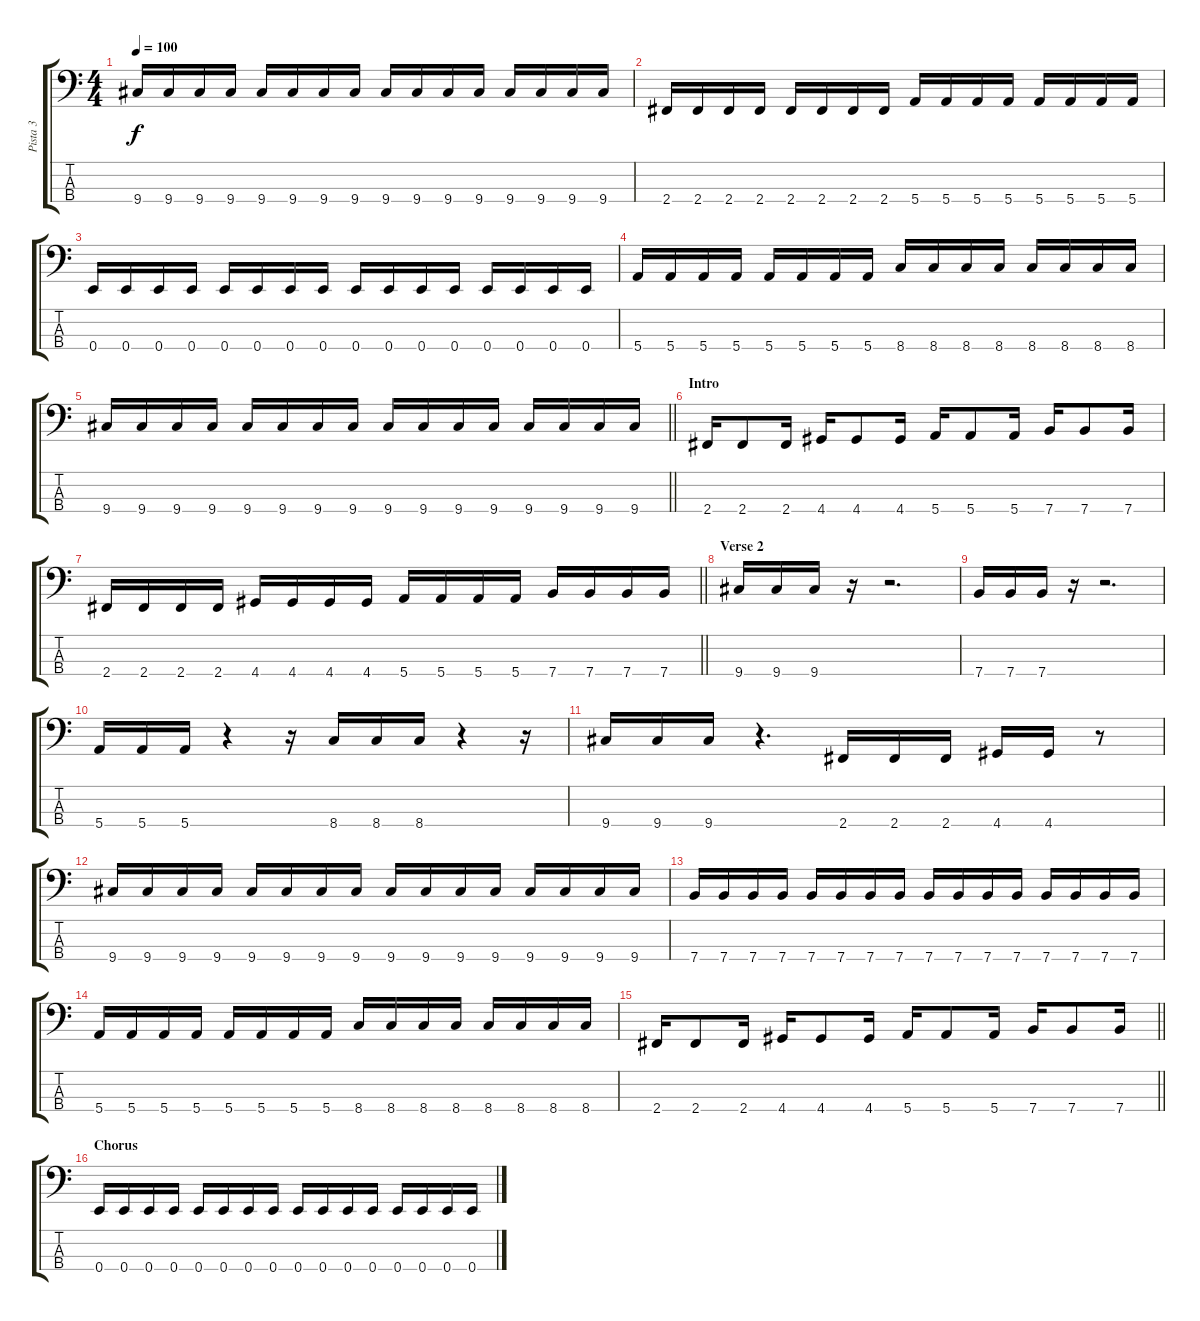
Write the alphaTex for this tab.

\track ("Pista 3" "Pista 3") {instrument electricbasspick}
\staff {score tabs}
\tuning (G2 D2 A1 E1) {hide}
\ts (4 4)
\tempo 100
\clef f4
\ks c
9.4.16{dy f} 9.4.16 9.4.16 9.4.16 9.4.16 9.4.16 9.4.16 9.4.16 9.4.16 9.4.16 9.4.16 9.4.16 9.4.16 9.4.16 9.4.16 9.4.16 |
2.4.16 2.4.16 2.4.16 2.4.16 2.4.16 2.4.16 2.4.16 2.4.16 5.4.16 5.4.16 5.4.16 5.4.16 5.4.16 5.4.16 5.4.16 5.4.16 |
0.4.16 0.4.16 0.4.16 0.4.16 0.4.16 0.4.16 0.4.16 0.4.16 0.4.16 0.4.16 0.4.16 0.4.16 0.4.16 0.4.16 0.4.16 0.4.16 |
5.4.16 5.4.16 5.4.16 5.4.16 5.4.16 5.4.16 5.4.16 5.4.16 8.4.16 8.4.16 8.4.16 8.4.16 8.4.16 8.4.16 8.4.16 8.4.16 |
\barLineRight lightlight
9.4.16 9.4.16 9.4.16 9.4.16 9.4.16 9.4.16 9.4.16 9.4.16 9.4.16 9.4.16 9.4.16 9.4.16 9.4.16 9.4.16 9.4.16 9.4.16 |
\section ("" "Intro")
2.4.16 2.4.8 2.4.16 4.4.16 4.4.8 4.4.16 5.4.16 5.4.8 5.4.16 7.4.16 7.4.8 7.4.16 |
\barLineRight lightlight
2.4.16 2.4.16 2.4.16 2.4.16 4.4.16 4.4.16 4.4.16 4.4.16 5.4.16 5.4.16 5.4.16 5.4.16 7.4.16 7.4.16 7.4.16 7.4.16 |
\section ("" "Verse 2")
9.4.16 9.4.16 9.4.16 r.16 r.2{d} |
7.4.16 7.4.16 7.4.16 r.16 r.2{d} |
5.4.16 5.4.16 5.4.16 r.4 r.16 8.4.16 8.4.16 8.4.16 r.4 r.16 |
9.4.16 9.4.16 9.4.16 r.4{d} 2.4.16 2.4.16 2.4.16 4.4.16 4.4.16 r.8 |
9.4.16 9.4.16 9.4.16 9.4.16 9.4.16 9.4.16 9.4.16 9.4.16 9.4.16 9.4.16 9.4.16 9.4.16 9.4.16 9.4.16 9.4.16 9.4.16 |
7.4.16 7.4.16 7.4.16 7.4.16 7.4.16 7.4.16 7.4.16 7.4.16 7.4.16 7.4.16 7.4.16 7.4.16 7.4.16 7.4.16 7.4.16 7.4.16 |
5.4.16 5.4.16 5.4.16 5.4.16 5.4.16 5.4.16 5.4.16 5.4.16 8.4.16 8.4.16 8.4.16 8.4.16 8.4.16 8.4.16 8.4.16 8.4.16 |
\barLineRight lightlight
2.4.16 2.4.8 2.4.16 4.4.16 4.4.8 4.4.16 5.4.16 5.4.8 5.4.16 7.4.16 7.4.8 7.4.16 |
\section ("" "Chorus")
0.4.16 0.4.16 0.4.16 0.4.16 0.4.16 0.4.16 0.4.16 0.4.16 0.4.16 0.4.16 0.4.16 0.4.16 0.4.16 0.4.16 0.4.16 0.4.16
